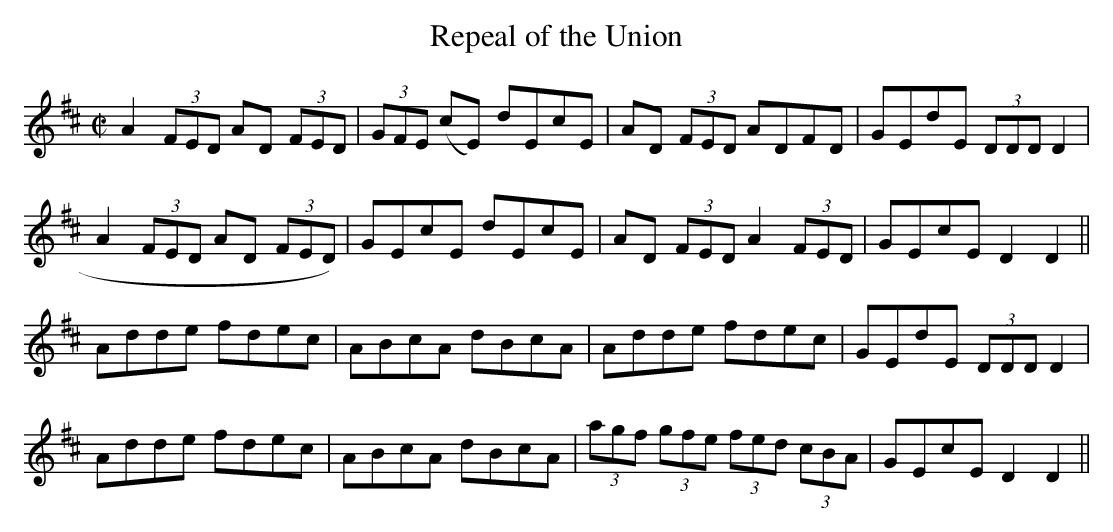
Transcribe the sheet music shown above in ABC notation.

X:1
T: Repeal of the Union
M: C|
L: 1/8
K: D
A2(3FED AD (3FED|(3GFE (cE) dEcE|AD (3FED ADFD|GEdE (3DDD D2|
A2(3FED AD (3FED)|GEcE dEcE|AD (3FED A2(3FED|GEcE D2D2||
Adde fdec|ABcA dBcA|Adde fdec|GEdE (3DDD D2|
Adde fdec|ABcA dBcA|(3agf (3gfe (3fed (3cBA|GEcE D2D2||
